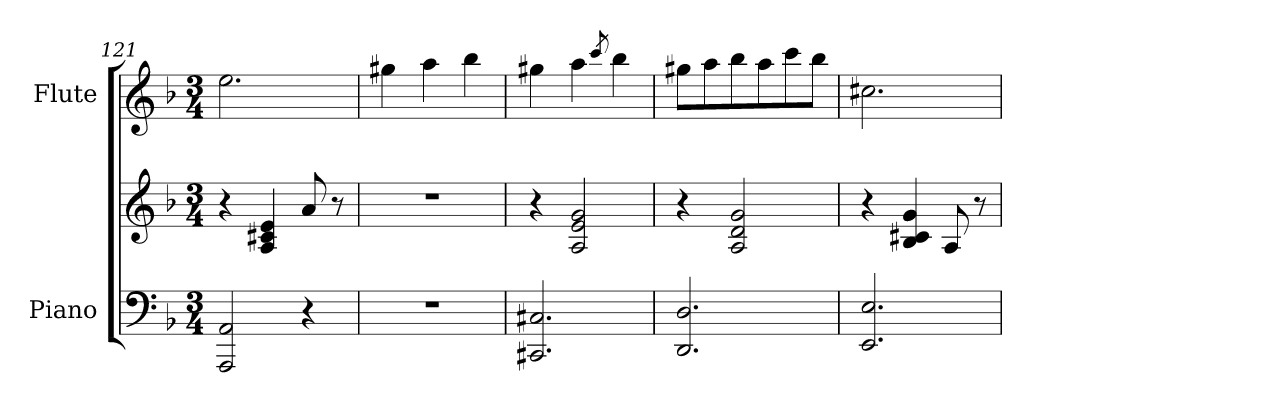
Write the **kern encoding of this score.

**kern	**kern	**kern
*part2	*part2	*part1
*staff3	*staff2	*staff1
*I"Piano	*	*I"Flute
*I'Pno	*	*
*clefF4	*clefG2	*clefG2
*k[b-]	*k[b-]	*k[b-]
*F:	*F:	*F:
*M3/4	*M3/4	*M3/4
=121	=121	=121
2AAA/ 2AA/	4r	2.ee\
.	4A/ 4c#X/ 4e/	.
4r	8a/	.
.	8r	.
=122	=122	=122
2.r	2.r	4gg#X\
.	.	4aa\
.	.	4bb-\
=123	=123	=123
2.CC#X/ 2.C#X/	4r	4gg#X\
.	2A/ 2e/ 2g/	4aa\
.	.	8qccc/
.	.	4bb-\
=124	=124	=124
2.DD/ 2.D/	4r	8gg#X\L
.	.	8aa\
.	2A/ 2d/ 2g/	8bb-\
.	.	8aa\
.	.	8ccc\
.	.	8bb-\J
=125	=125	=125
2.EE/ 2.E/	4r	2.cc#X\
.	4B-/ 4c#X/ 4g/	.
.	8A/	.
.	8r	.
=	=	=
*-	*-	*-
